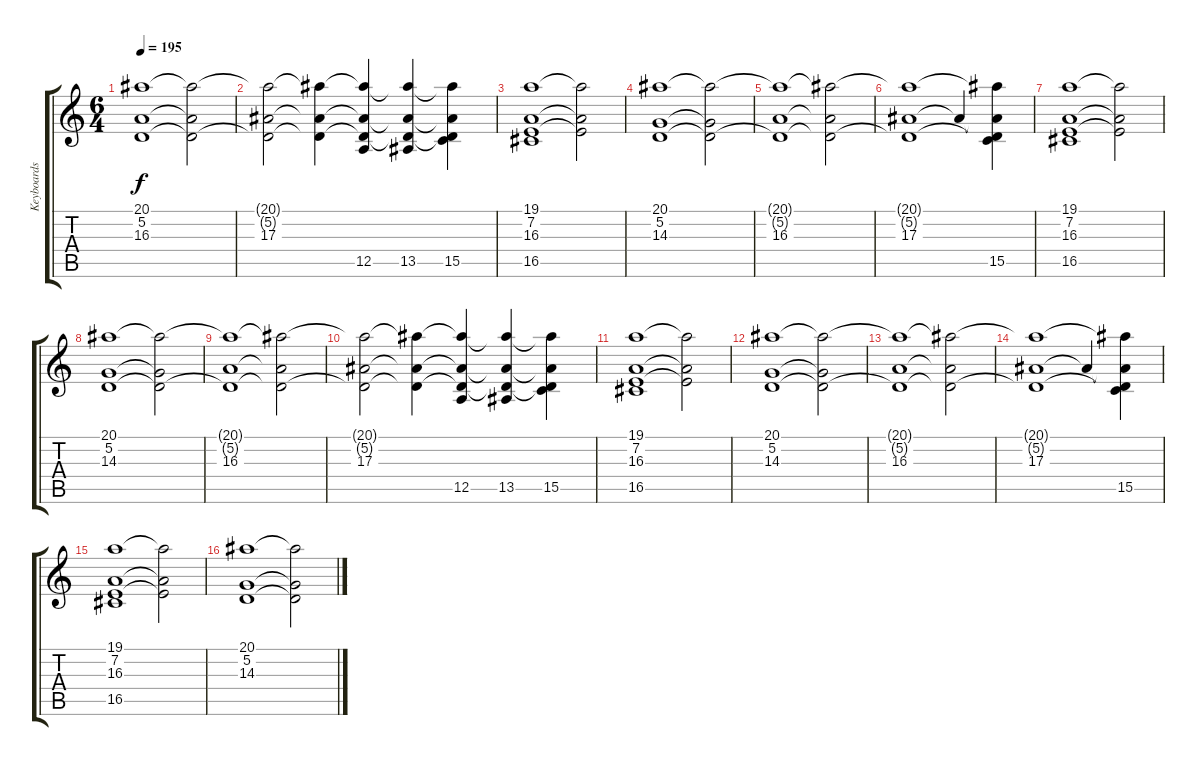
\track ("Keyboards" "Keyboards") {instrument stringensemble1}
\staff {score tabs}
\tuning (D4 A3 F3 D3 A2 D2) {hide}
\ts (6 4)
\tempo 195
\clef g2
\ks c
(20.1{t} 5.2{t} 16.3).1{dy f} (20.1{t} 5.2{t} 16.3{t}).2 |
(20.1{t} 5.2{t} 17.3).2 (20.1{t} 5.2{t} 17.3{t}).4 (20.1{t} 5.2{t} 17.3{t} 12.5).4 (20.1{t} 5.2{t} 17.3{t} 13.5).4 (20.1{t} 5.2{t} 17.3{t} 15.5).4 |
(19.1 7.2 16.3 16.5).1 (19.1{t} 7.2{t} 16.3{t}).2 |
(20.1 5.2 14.3).1{volume 10 instrument stringensemble1} (20.1{t} 5.2{t} 14.3{t}).2 |
(20.1{t} 5.2{t} 16.3).1 (20.1{t} 5.2{t} 16.3{t}).2 |
(20.1{t} 5.2{t} 17.3).1 17.3{t}.4 (20.1{t} 5.2{t} 17.3{t} 15.5).4 |
(19.1 7.2 16.3 16.5).1 (19.1{t} 7.2{t} 16.3{t}).2 |
(20.1 5.2 14.3).1{volume 10 instrument stringensemble1} (20.1{t} 5.2{t} 14.3{t}).2 |
(20.1{t} 5.2{t} 16.3).1 (20.1{t} 5.2{t} 16.3{t}).2 |
(20.1{t} 5.2{t} 17.3).2 (20.1{t} 5.2{t} 17.3{t}).4 (20.1{t} 5.2{t} 17.3{t} 12.5).4 (20.1{t} 5.2{t} 17.3{t} 13.5).4 (20.1{t} 5.2{t} 17.3{t} 15.5).4 |
(19.1 7.2 16.3 16.5).1 (19.1{t} 7.2{t} 16.3{t}).2 |
(20.1 5.2 14.3).1{volume 10 instrument stringensemble1} (20.1{t} 5.2{t} 14.3{t}).2 |
(20.1{t} 5.2{t} 16.3).1 (20.1{t} 5.2{t} 16.3{t}).2 |
(20.1{t} 5.2{t} 17.3).1 17.3{t}.4 (20.1{t} 5.2{t} 17.3{t} 15.5).4 |
(19.1 7.2 16.3 16.5).1 (19.1{t} 7.2{t} 16.3{t}).2 |
(20.1 5.2 14.3).1{volume 10 instrument stringensemble1} (20.1{t} 5.2{t} 14.3{t}).2
